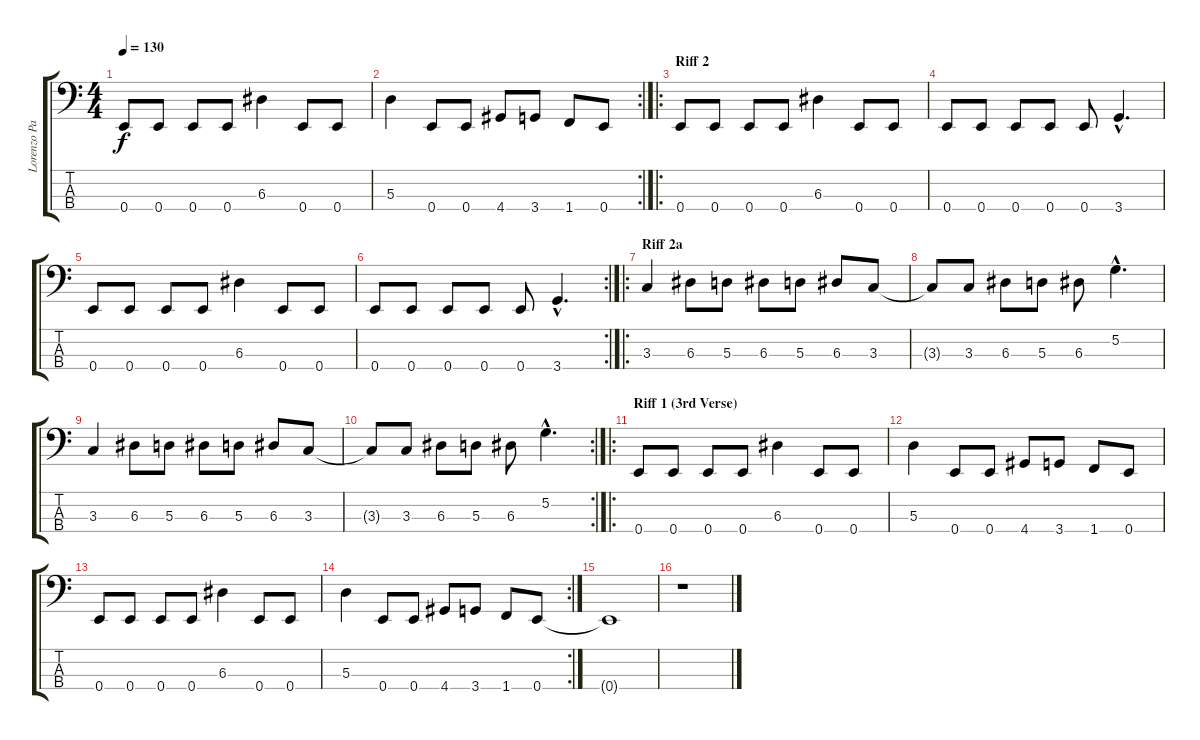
\track ("Lorenzo Partida" "Lorenzo Pa") {instrument electricbasspick}
\staff {score tabs}
\tuning (G2 D2 A1 E1) {hide}
\ts (4 4)
\tempo 130
\clef f4
\ks c
0.4.8{dy f} 0.4.8 0.4.8 0.4.8 6.3.4 0.4.8 0.4.8 |
\rc 2
5.3.4 0.4.8 0.4.8 4.4.8 3.4.8 1.4.8 0.4.8 |
\ro
\section ("" "Riff 2")
0.4.8 0.4.8 0.4.8 0.4.8 6.3.4 0.4.8 0.4.8 |
0.4.8 0.4.8 0.4.8 0.4.8 0.4.8 3.4{hac}.4{d} |
0.4.8 0.4.8 0.4.8 0.4.8 6.3.4 0.4.8 0.4.8 |
\rc 2
0.4.8 0.4.8 0.4.8 0.4.8 0.4.8 3.4{hac}.4{d} |
\ro
\section ("" "Riff 2a")
3.3.4 6.3.8 5.3.8 6.3.8 5.3.8 6.3.8 3.3.8 |
3.3{t}.8 3.3.8 6.3.8 5.3.8 6.3.8 5.2{hac}.4{d} |
3.3.4 6.3.8 5.3.8 6.3.8 5.3.8 6.3.8 3.3.8 |
\rc 2
3.3{t}.8 3.3.8 6.3.8 5.3.8 6.3.8 5.2{hac}.4{d} |
\ro
\section ("" "Riff 1 (3rd Verse)")
0.4.8 0.4.8 0.4.8 0.4.8 6.3.4 0.4.8 0.4.8 |
5.3.4 0.4.8 0.4.8 4.4.8 3.4.8 1.4.8 0.4.8 |
0.4.8 0.4.8 0.4.8 0.4.8 6.3.4 0.4.8 0.4.8 |
\rc 2
5.3.4 0.4.8 0.4.8 4.4.8 3.4.8 1.4.8 0.4.8 |
0.4{t}.1 |
r.1
